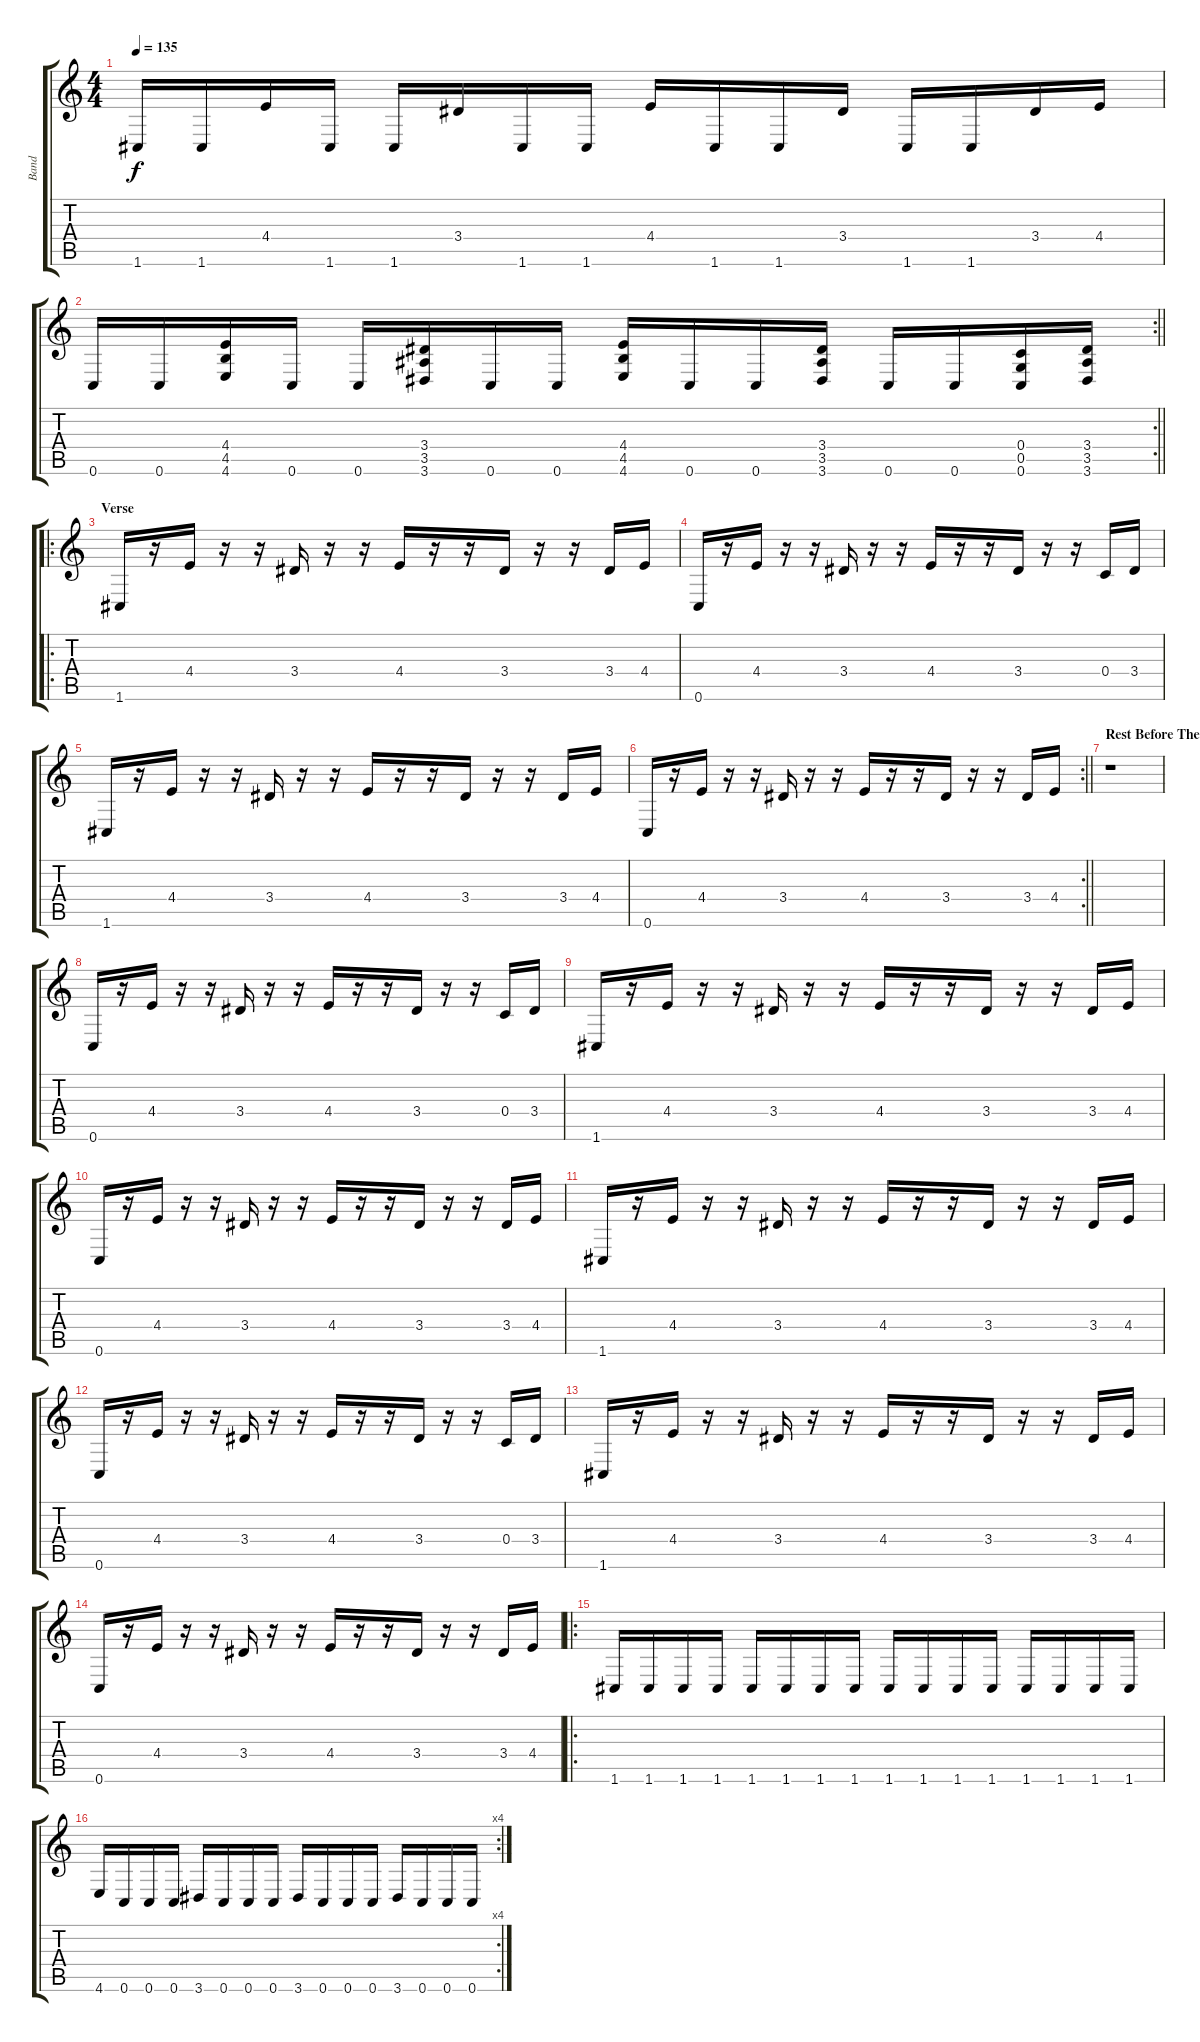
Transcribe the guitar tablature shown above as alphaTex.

\track ("Band" "Band") {instrument distortionguitar}
\staff {score tabs}
\tuning (D4 A3 F3 C3 G2 C2) {hide}
\ts (4 4)
\tempo 135
\clef g2
\ks c
1.6.16{dy f} 1.6.16 4.4.16 1.6.16 1.6.16 3.4.16 1.6.16 1.6.16 4.4.16 1.6.16 1.6.16 3.4.16 1.6.16 1.6.16 3.4.16 4.4.16 |
\rc 2
\barLineRight lightlight
0.6.16 0.6.16 (4.4 4.5 4.6).16 0.6.16 0.6.16 (3.4 3.5 3.6).16 0.6.16 0.6.16 (4.4 4.5 4.6).16 0.6.16 0.6.16 (3.4 3.5 3.6).16 0.6.16 0.6.16 (0.4 0.5 0.6).16 (3.4 3.5 3.6).16 |
\ro
\section ("" "Verse")
1.6.16 r.16 4.4.16 r.16 r.16 3.4.16 r.16 r.16 4.4.16 r.16 r.16 3.4.16 r.16 r.16 3.4.16 4.4.16 |
0.6.16 r.16 4.4.16 r.16 r.16 3.4.16 r.16 r.16 4.4.16 r.16 r.16 3.4.16 r.16 r.16 0.4.16 3.4.16 |
1.6.16 r.16 4.4.16 r.16 r.16 3.4.16 r.16 r.16 4.4.16 r.16 r.16 3.4.16 r.16 r.16 3.4.16 4.4.16 |
\rc 2
\barLineRight lightlight
0.6.16 r.16 4.4.16 r.16 r.16 3.4.16 r.16 r.16 4.4.16 r.16 r.16 3.4.16 r.16 r.16 3.4.16 4.4.16 |
\section ("" "Rest Before The Chorus")
r.1 |
0.6.16 r.16 4.4.16 r.16 r.16 3.4.16 r.16 r.16 4.4.16 r.16 r.16 3.4.16 r.16 r.16 0.4.16 3.4.16 |
1.6.16 r.16 4.4.16 r.16 r.16 3.4.16 r.16 r.16 4.4.16 r.16 r.16 3.4.16 r.16 r.16 3.4.16 4.4.16 |
0.6.16 r.16 4.4.16 r.16 r.16 3.4.16 r.16 r.16 4.4.16 r.16 r.16 3.4.16 r.16 r.16 3.4.16 4.4.16 |
1.6.16 r.16 4.4.16 r.16 r.16 3.4.16 r.16 r.16 4.4.16 r.16 r.16 3.4.16 r.16 r.16 3.4.16 4.4.16 |
0.6.16 r.16 4.4.16 r.16 r.16 3.4.16 r.16 r.16 4.4.16 r.16 r.16 3.4.16 r.16 r.16 0.4.16 3.4.16 |
1.6.16 r.16 4.4.16 r.16 r.16 3.4.16 r.16 r.16 4.4.16 r.16 r.16 3.4.16 r.16 r.16 3.4.16 4.4.16 |
0.6.16 r.16 4.4.16 r.16 r.16 3.4.16 r.16 r.16 4.4.16 r.16 r.16 3.4.16 r.16 r.16 3.4.16 4.4.16 |
\ro
1.6.16 1.6.16 1.6.16 1.6.16 1.6.16 1.6.16 1.6.16 1.6.16 1.6.16 1.6.16 1.6.16 1.6.16 1.6.16 1.6.16 1.6.16 1.6.16 |
\rc 4
4.6.16 0.6.16 0.6.16 0.6.16 3.6.16 0.6.16 0.6.16 0.6.16 3.6.16 0.6.16 0.6.16 0.6.16 3.6.16 0.6.16 0.6.16 0.6.16
